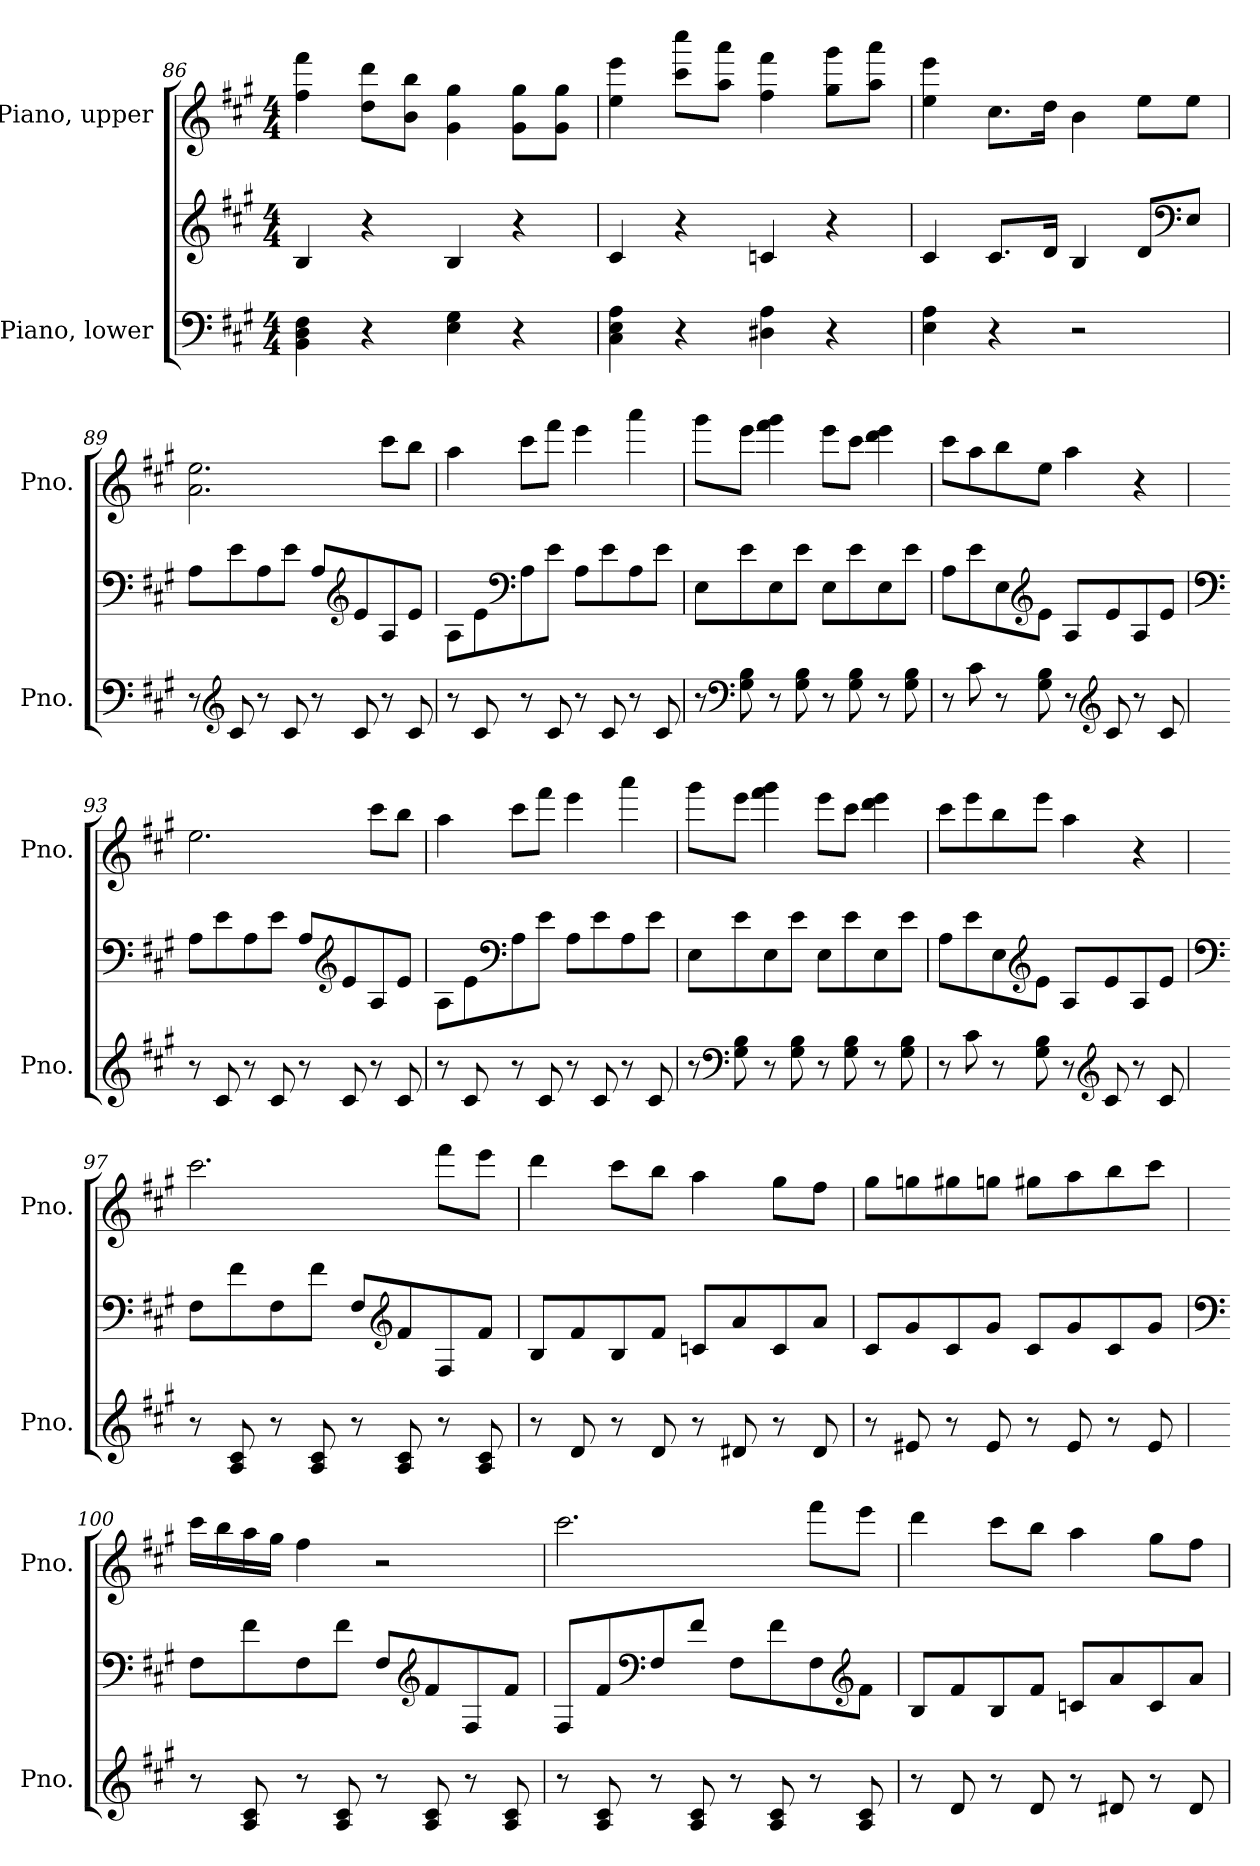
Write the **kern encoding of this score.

**kern	**kern	**kern
*part2	*part2	*part1
*staff3	*staff2	*staff1
*I"Piano, lower	*	*I"Piano, upper
*I'Pno.	*	*I'Pno.
*clefF4	*clefG2	*clefG2
*k[f#c#g#]	*k[f#c#g#]	*k[f#c#g#]
*M4/4	*M4/4	*M4/4
=86	=86	=86
4BB\ 4D\ 4F#\	4B/	4ff#\ 4fff#\
4r	4r	8dd\ 8ddd\L
.	.	8b\ 8bb\J
4E\ 4G#\	4B/	4g#\ 4gg#\
4r	4r	8g#\ 8gg#\L
.	.	8g#\ 8gg#\J
=87	=87	=87
4C#\ 4E\ 4A\	4c#/	4ee\ 4eee\
4r	4r	8ccc#\ 8cccc#\L
.	.	8aa\ 8aaa\J
4D#X\ 4A\	4cn/	4ff#\ 4fff#\
4r	4r	8gg#\ 8ggg#\L
.	.	8aa\ 8aaa\J
!!LO:LB:g=z
=88	=88	=88
4E\ 4A\	4c#/	4ee\ 4eee\
4r	8.c#/L	8.cc#\L
.	16d/Jk	16dd\Jk
2r	4B/	4b\
.	8d/L	8ee\L
*	*clefF4	*
.	8E/J	8ee\J
=89	=89	=89
8r	8A\L	2.a\ 2.ee\
*clefG2	*	*
8c#/	8e\	.
8r	8A\	.
8c#/	8e\J	.
8r	8A/L	.
*	*clefG2	*
8c#/	8e/	.
8r	8A/	8ccc#\L
8c#/	8e/J	8bb\J
=90	=90	=90
8r	8A\L	4aa\
8c#/	8e\	.
*	*clefF4	*
8r	8A\	8ccc#\L
8c#/	8e\J	8fff#\J
8r	8A\L	4eee\
8c#/	8e\	.
8r	8A\	4aaa\
8c#/	8e\J	.
!!LO:LB:g=z
=91	=91	=91
8r	8E\L	8ggg#\L
*clefF4	*	*
8G#\ 8B\	8e\	8eee\J
8r	8E\	4fff#\ 4ggg#\
8G#\ 8B\	8e\J	.
8r	8E\L	8eee\L
8G#\ 8B\	8e\	8ccc#\J
8r	8E\	4ddd\ 4eee\
8G#\ 8B\	8e\J	.
=92	=92	=92
8r	8A\L	8ccc#\L
8c#\	8e\	8aa\
8r	8E\	8bb\
*	*clefG2	*
8G#\ 8B\	8e\J	8ee\J
8r	8A/L	4aa\
*clefG2	*	*
8c#/	8e/	.
8r	8A/	4r
8c#/	8e/J	.
=93	=93	=93
*	*clefF4	*
8r	8A\L	2.ee\
8c#/	8e\	.
8r	8A\	.
8c#/	8e\J	.
8r	8A/L	.
*	*clefG2	*
8c#/	8e/	.
8r	8A/	8ccc#\L
8c#/	8e/J	8bb\J
!!LO:LB:g=z
=94	=94	=94
8r	8A\L	4aa\
8c#/	8e\	.
*	*clefF4	*
8r	8A\	8ccc#\L
8c#/	8e\J	8fff#\J
8r	8A\L	4eee\
8c#/	8e\	.
8r	8A\	4aaa\
8c#/	8e\J	.
=95	=95	=95
8r	8E\L	8ggg#\L
*clefF4	*	*
8G#\ 8B\	8e\	8eee\J
8r	8E\	4fff#\ 4ggg#\
8G#\ 8B\	8e\J	.
8r	8E\L	8eee\L
8G#\ 8B\	8e\	8ccc#\J
8r	8E\	4ddd\ 4eee\
8G#\ 8B\	8e\J	.
=96	=96	=96
8r	8A\L	8ccc#\L
8c#\	8e\	8eee\
8r	8E\	8bb\
*	*clefG2	*
8G#\ 8B\	8e\J	8eee\J
8r	8A/L	4aa\
*clefG2	*	*
8c#/	8e/	.
8r	8A/	4r
8c#/	8e/J	.
!!LO:PB:g=z
=97	=97	=97
*	*clefF4	*
8r	8F#\L	2.ccc#\
8A/ 8c#/	8f#\	.
8r	8F#\	.
8A/ 8c#/	8f#\J	.
8r	8F#/L	.
*	*clefG2	*
8A/ 8c#/	8f#/	.
8r	8F#/	8fff#\L
8A/ 8c#/	8f#/J	8eee\J
=98	=98	=98
8r	8B/L	4ddd\
8d/	8f#/	.
8r	8B/	8ccc#\L
8d/	8f#/J	8bb\J
8r	8cn/L	4aa\
8d#X/	8a/	.
8r	8c/	8gg#\L
8d#/	8a/J	8ff#\J
=99	=99	=99
8r	8c#/L	8gg#\L
8e#X/	8g#/	8ggn\
8r	8c#/	8gg#X\
8e#/	8g#/J	8ggn\J
8r	8c#/L	8gg#X\L
8e#/	8g#/	8aa\
8r	8c#/	8bb\
8e#/	8g#/J	8ccc#\J
!!LO:LB:g=z
=100	=100	=100
*	*clefF4	*
8r	8F#\L	16ccc#\LL
.	.	16bb\
8A/ 8c#/	8f#\	16aa\
.	.	16gg#\JJ
8r	8F#\	4ff#\
8A/ 8c#/	8f#\J	.
8r	8F#/L	2r
*	*clefG2	*
8A/ 8c#/	8f#/	.
8r	8F#/	.
8A/ 8c#/	8f#/J	.
=101	=101	=101
8r	8F#/L	2.ccc#\
8A/ 8c#/	8f#/	.
*	*clefF4	*
8r	8F#/	.
8A/ 8c#/	8f#/J	.
8r	8F#\L	.
8A/ 8c#/	8f#\	.
8r	8F#\	8fff#\L
*	*clefG2	*
8A/ 8c#/	8f#\J	8eee\J
=102	=102	=102
8r	8B/L	4ddd\
8d/	8f#/	.
8r	8B/	8ccc#\L
8d/	8f#/J	8bb\J
8r	8cn/L	4aa\
8d#X/	8a/	.
8r	8c/	8gg#\L
8d#/	8a/J	8ff#\J
=	=	=
*-	*-	*-
